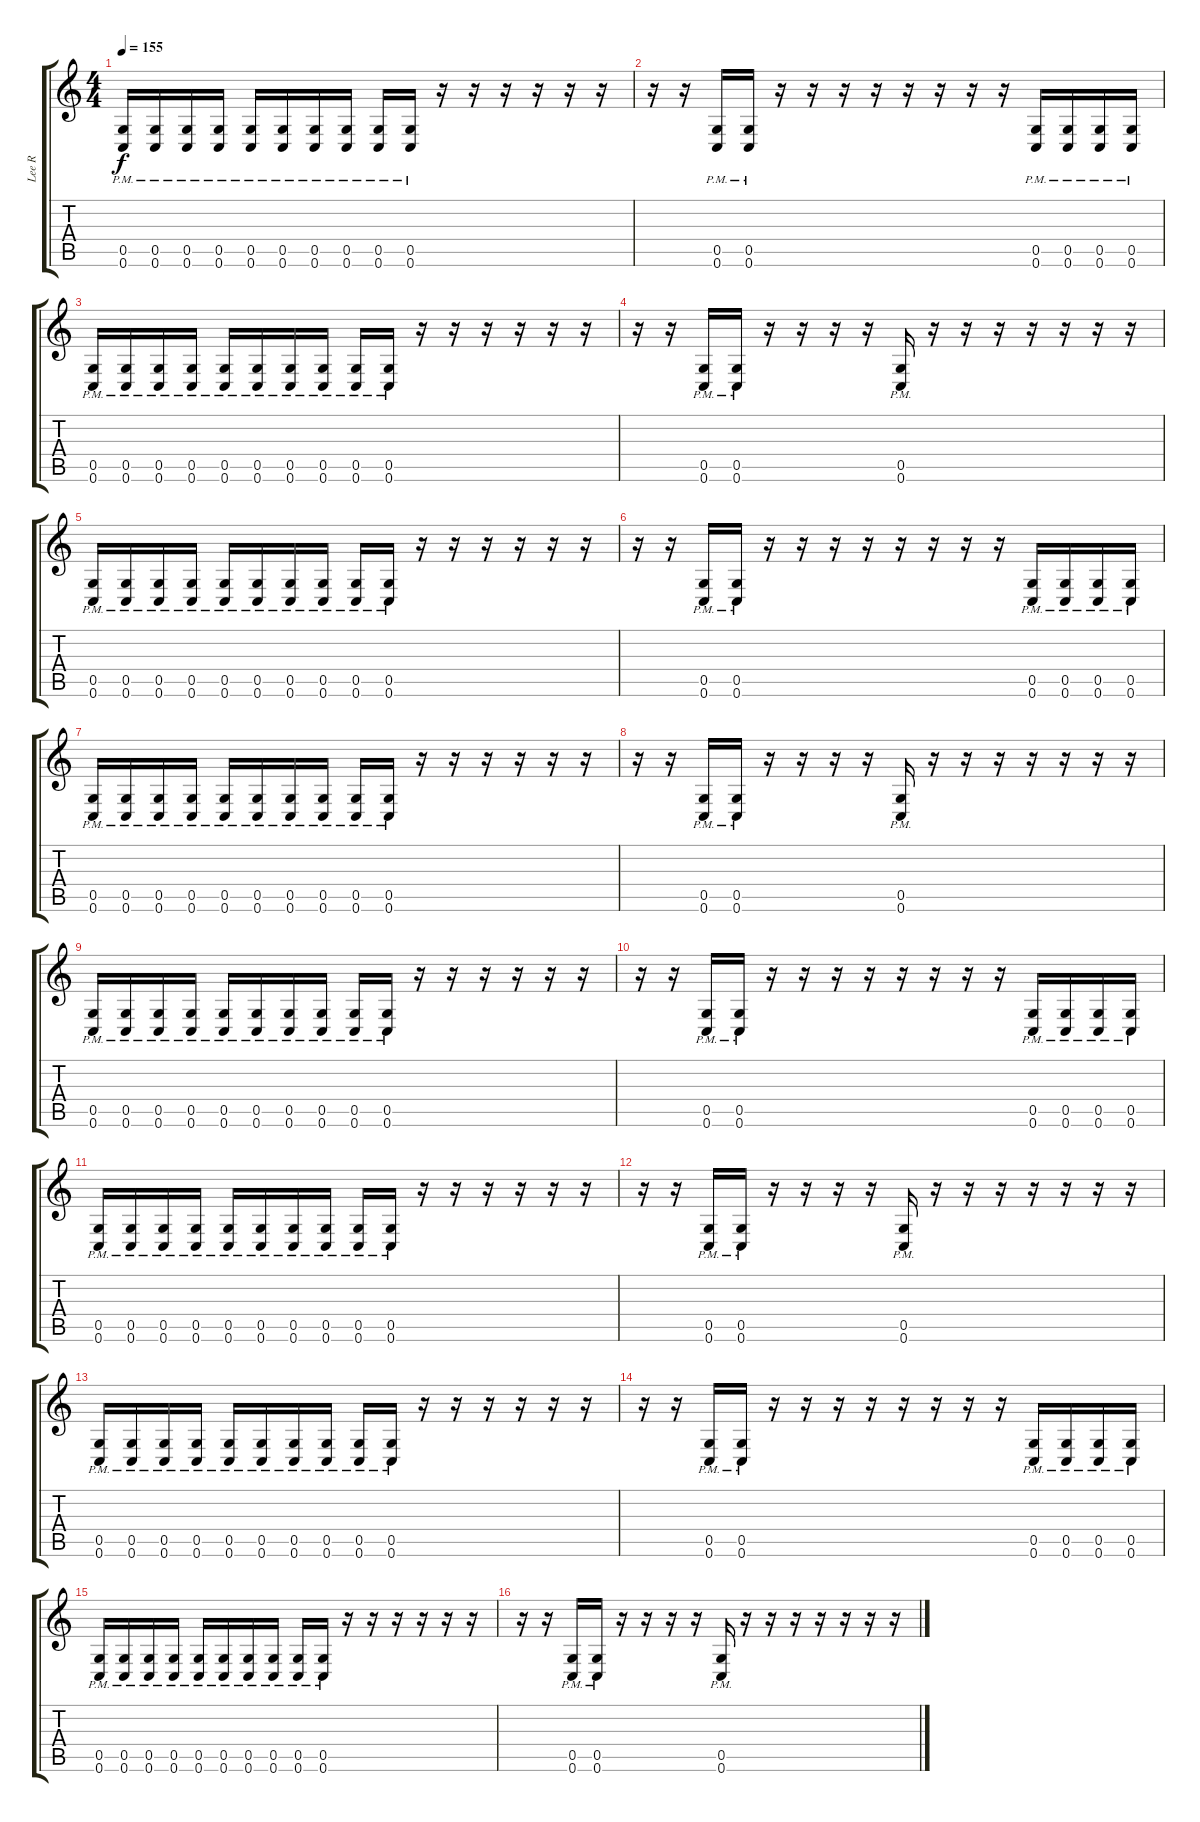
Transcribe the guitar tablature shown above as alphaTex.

\track ("Lee R" "Lee R") {instrument distortionguitar}
\staff {score tabs}
\tuning (D4 A3 F3 C3 G2 C2) {hide}
\ts (4 4)
\tempo 155
\clef g2
\ks c
(0.5{pm} 0.6{pm}).16{dy f} (0.5{pm} 0.6{pm}).16 (0.5{pm} 0.6{pm}).16 (0.5{pm} 0.6{pm}).16 (0.5{pm} 0.6{pm}).16 (0.5{pm} 0.6{pm}).16 (0.5{pm} 0.6{pm}).16 (0.5{pm} 0.6{pm}).16 (0.5{pm} 0.6{pm}).16 (0.5{pm} 0.6{pm}).16 r.16 r.16 r.16 r.16 r.16 r.16 |
r.16 r.16 (0.5{pm} 0.6{pm}).16 (0.5{pm} 0.6{pm}).16 r.16 r.16 r.16 r.16 r.16 r.16 r.16 r.16 (0.5{pm} 0.6{pm}).16 (0.5{pm} 0.6{pm}).16 (0.5{pm} 0.6{pm}).16 (0.5{pm} 0.6{pm}).16 |
(0.5{pm} 0.6{pm}).16 (0.5{pm} 0.6{pm}).16 (0.5{pm} 0.6{pm}).16 (0.5{pm} 0.6{pm}).16 (0.5{pm} 0.6{pm}).16 (0.5{pm} 0.6{pm}).16 (0.5{pm} 0.6{pm}).16 (0.5{pm} 0.6{pm}).16 (0.5{pm} 0.6{pm}).16 (0.5{pm} 0.6{pm}).16 r.16 r.16 r.16 r.16 r.16 r.16 |
r.16 r.16 (0.5{pm} 0.6{pm}).16 (0.5{pm} 0.6{pm}).16 r.16 r.16 r.16 r.16 (0.5{pm} 0.6{pm}).16 r.16 r.16 r.16 r.16 r.16 r.16 r.16 |
(0.5{pm} 0.6{pm}).16 (0.5{pm} 0.6{pm}).16 (0.5{pm} 0.6{pm}).16 (0.5{pm} 0.6{pm}).16 (0.5{pm} 0.6{pm}).16 (0.5{pm} 0.6{pm}).16 (0.5{pm} 0.6{pm}).16 (0.5{pm} 0.6{pm}).16 (0.5{pm} 0.6{pm}).16 (0.5{pm} 0.6{pm}).16 r.16 r.16 r.16 r.16 r.16 r.16 |
r.16 r.16 (0.5{pm} 0.6{pm}).16 (0.5{pm} 0.6{pm}).16 r.16 r.16 r.16 r.16 r.16 r.16 r.16 r.16 (0.5{pm} 0.6{pm}).16 (0.5{pm} 0.6{pm}).16 (0.5{pm} 0.6{pm}).16 (0.5{pm} 0.6{pm}).16 |
(0.5{pm} 0.6{pm}).16 (0.5{pm} 0.6{pm}).16 (0.5{pm} 0.6{pm}).16 (0.5{pm} 0.6{pm}).16 (0.5{pm} 0.6{pm}).16 (0.5{pm} 0.6{pm}).16 (0.5{pm} 0.6{pm}).16 (0.5{pm} 0.6{pm}).16 (0.5{pm} 0.6{pm}).16 (0.5{pm} 0.6{pm}).16 r.16 r.16 r.16 r.16 r.16 r.16 |
r.16 r.16 (0.5{pm} 0.6{pm}).16 (0.5{pm} 0.6{pm}).16 r.16 r.16 r.16 r.16 (0.5{pm} 0.6{pm}).16 r.16 r.16 r.16 r.16 r.16 r.16 r.16 |
(0.5{pm} 0.6{pm}).16 (0.5{pm} 0.6{pm}).16 (0.5{pm} 0.6{pm}).16 (0.5{pm} 0.6{pm}).16 (0.5{pm} 0.6{pm}).16 (0.5{pm} 0.6{pm}).16 (0.5{pm} 0.6{pm}).16 (0.5{pm} 0.6{pm}).16 (0.5{pm} 0.6{pm}).16 (0.5{pm} 0.6{pm}).16 r.16 r.16 r.16 r.16 r.16 r.16 |
r.16 r.16 (0.5{pm} 0.6{pm}).16 (0.5{pm} 0.6{pm}).16 r.16 r.16 r.16 r.16 r.16 r.16 r.16 r.16 (0.5{pm} 0.6{pm}).16 (0.5{pm} 0.6{pm}).16 (0.5{pm} 0.6{pm}).16 (0.5{pm} 0.6{pm}).16 |
(0.5{pm} 0.6{pm}).16 (0.5{pm} 0.6{pm}).16 (0.5{pm} 0.6{pm}).16 (0.5{pm} 0.6{pm}).16 (0.5{pm} 0.6{pm}).16 (0.5{pm} 0.6{pm}).16 (0.5{pm} 0.6{pm}).16 (0.5{pm} 0.6{pm}).16 (0.5{pm} 0.6{pm}).16 (0.5{pm} 0.6{pm}).16 r.16 r.16 r.16 r.16 r.16 r.16 |
r.16 r.16 (0.5{pm} 0.6{pm}).16 (0.5{pm} 0.6{pm}).16 r.16 r.16 r.16 r.16 (0.5{pm} 0.6{pm}).16 r.16 r.16 r.16 r.16 r.16 r.16 r.16 |
(0.5{pm} 0.6{pm}).16 (0.5{pm} 0.6{pm}).16 (0.5{pm} 0.6{pm}).16 (0.5{pm} 0.6{pm}).16 (0.5{pm} 0.6{pm}).16 (0.5{pm} 0.6{pm}).16 (0.5{pm} 0.6{pm}).16 (0.5{pm} 0.6{pm}).16 (0.5{pm} 0.6{pm}).16 (0.5{pm} 0.6{pm}).16 r.16 r.16 r.16 r.16 r.16 r.16 |
r.16 r.16 (0.5{pm} 0.6{pm}).16 (0.5{pm} 0.6{pm}).16 r.16 r.16 r.16 r.16 r.16 r.16 r.16 r.16 (0.5{pm} 0.6{pm}).16 (0.5{pm} 0.6{pm}).16 (0.5{pm} 0.6{pm}).16 (0.5{pm} 0.6{pm}).16 |
(0.5{pm} 0.6{pm}).16 (0.5{pm} 0.6{pm}).16 (0.5{pm} 0.6{pm}).16 (0.5{pm} 0.6{pm}).16 (0.5{pm} 0.6{pm}).16 (0.5{pm} 0.6{pm}).16 (0.5{pm} 0.6{pm}).16 (0.5{pm} 0.6{pm}).16 (0.5{pm} 0.6{pm}).16 (0.5{pm} 0.6{pm}).16 r.16 r.16 r.16 r.16 r.16 r.16 |
r.16 r.16 (0.5{pm} 0.6{pm}).16 (0.5{pm} 0.6{pm}).16 r.16 r.16 r.16 r.16 (0.5{pm} 0.6{pm}).16 r.16 r.16 r.16 r.16 r.16 r.16 r.16
